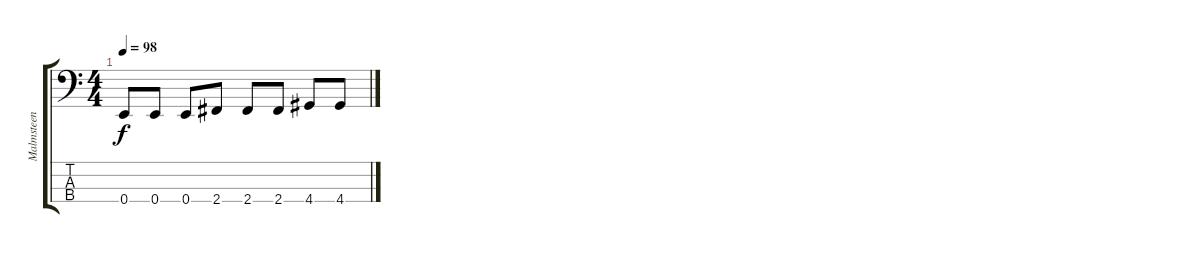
\track ("Malmsteen bass" "Malmsteen ") {instrument electricbassfinger}
\staff {score tabs}
\tuning (G2 D2 A1 E1) {hide}
\ts (4 4)
\tempo 98
\clef f4
\ks c
0.4.8{dy f} 0.4.8 0.4.8 2.4.8 2.4.8 2.4.8 4.4.8 4.4.8
